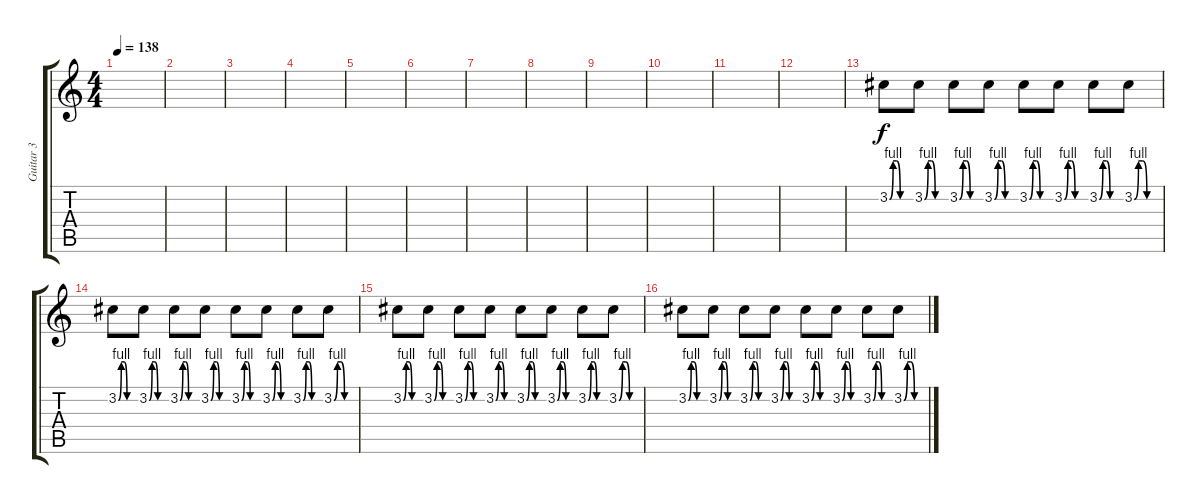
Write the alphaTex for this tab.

\track ("Guitar 3" "Guitar 3") {instrument overdrivenguitar}
\staff {score tabs}
\tuning (Eb4 Bb3 Gb3 Db3 Ab2 Db2) {hide}
\ts (4 4)
\tempo 138
\clef g2
\ks c
|
|
|
|
|
|
|
|
|
|
|
|
3.2{be (custom 0 0 10 4 20 4 30 0 60 0)}.8 3.2{be (custom 0 0 10 4 20 4 30 0 60 0)}.8 3.2{be (custom 0 0 10 4 20 4 30 0 60 0)}.8 3.2{be (custom 0 0 10 4 20 4 30 0 60 0)}.8 3.2{be (custom 0 0 10 4 20 4 30 0 60 0)}.8 3.2{be (custom 0 0 10 4 20 4 30 0 60 0)}.8 3.2{be (custom 0 0 10 4 20 4 30 0 60 0)}.8 3.2{be (custom 0 0 10 4 20 4 30 0 60 0)}.8 |
3.2{be (custom 0 0 10 4 20 4 30 0 60 0)}.8 3.2{be (custom 0 0 10 4 20 4 30 0 60 0)}.8 3.2{be (custom 0 0 10 4 20 4 30 0 60 0)}.8 3.2{be (custom 0 0 10 4 20 4 30 0 60 0)}.8 3.2{be (custom 0 0 10 4 20 4 30 0 60 0)}.8 3.2{be (custom 0 0 10 4 20 4 30 0 60 0)}.8 3.2{be (custom 0 0 10 4 20 4 30 0 60 0)}.8 3.2{be (custom 0 0 10 4 20 4 30 0 60 0)}.8 |
3.2{be (custom 0 0 10 4 20 4 30 0 60 0)}.8 3.2{be (custom 0 0 10 4 20 4 30 0 60 0)}.8 3.2{be (custom 0 0 10 4 20 4 30 0 60 0)}.8 3.2{be (custom 0 0 10 4 20 4 30 0 60 0)}.8 3.2{be (custom 0 0 10 4 20 4 30 0 60 0)}.8 3.2{be (custom 0 0 10 4 20 4 30 0 60 0)}.8 3.2{be (custom 0 0 10 4 20 4 30 0 60 0)}.8 3.2{be (custom 0 0 10 4 20 4 30 0 60 0)}.8 |
3.2{be (custom 0 0 10 4 20 4 30 0 60 0)}.8 3.2{be (custom 0 0 10 4 20 4 30 0 60 0)}.8 3.2{be (custom 0 0 10 4 20 4 30 0 60 0)}.8 3.2{be (custom 0 0 10 4 20 4 30 0 60 0)}.8 3.2{be (custom 0 0 10 4 20 4 30 0 60 0)}.8 3.2{be (custom 0 0 10 4 20 4 30 0 60 0)}.8 3.2{be (custom 0 0 10 4 20 4 30 0 60 0)}.8 3.2{be (custom 0 0 10 4 20 4 30 0 60 0)}.8
